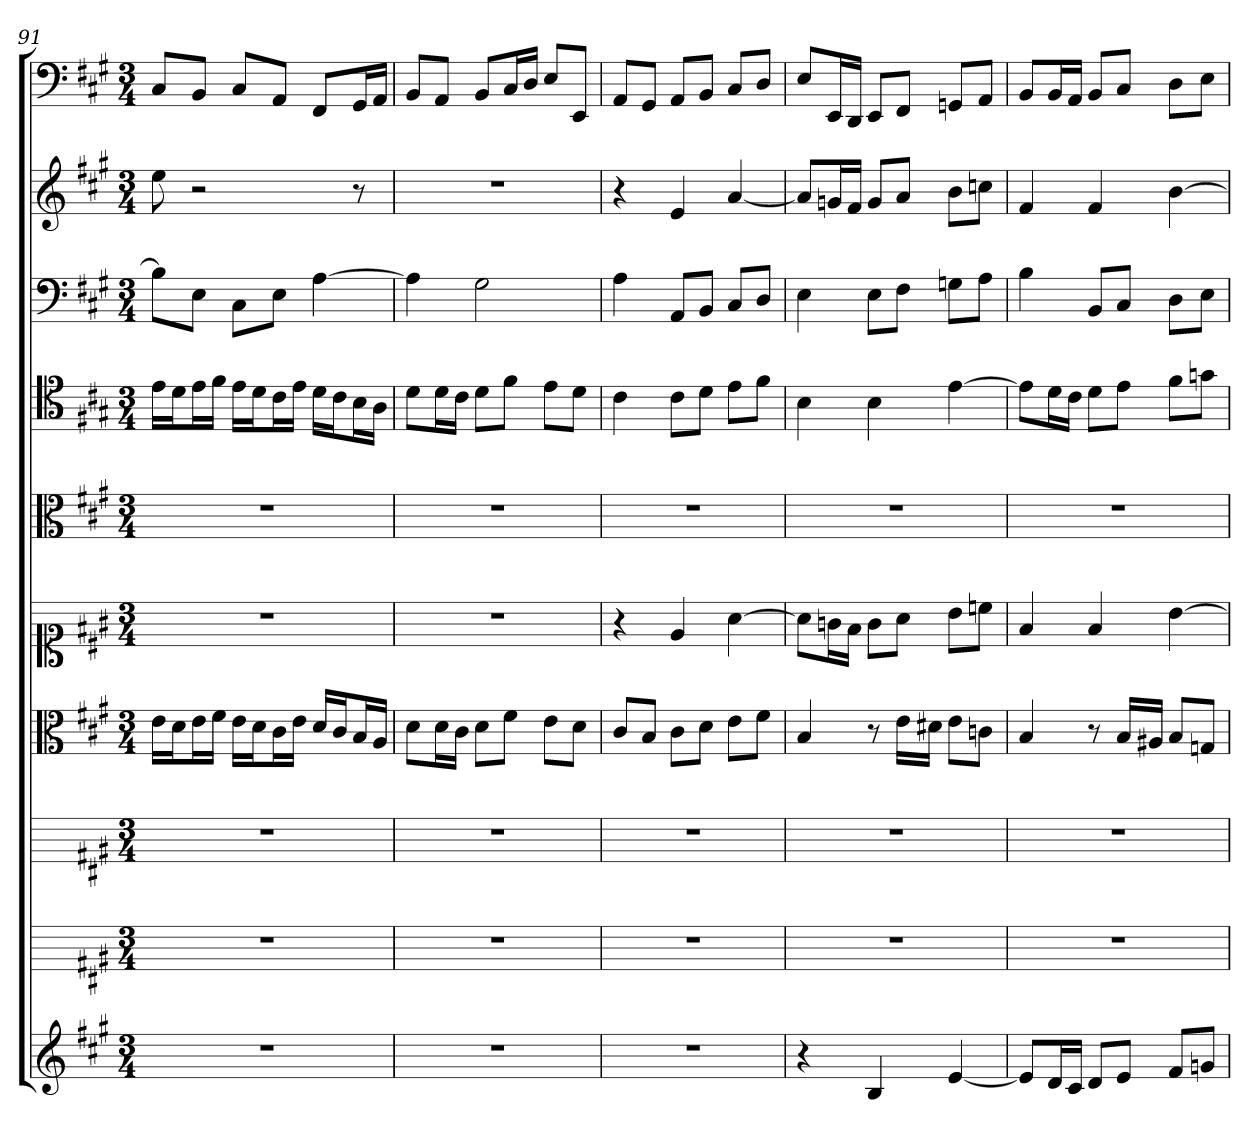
**kern	**kern	**kern	**kern	**kern	**kern	**kern	**kern	**kern	**kern
*part10	*part9	*part8	*part7	*part6	*part5	*part4	*part3	*part2	*part1
*staff10	*staff9	*staff8	*staff7	*staff6	*staff5	*staff4	*staff3	*staff2	*staff1
*	*	*	*clefC3	*clefC1	*clefC3	*clefC4	*clefF4	*	*clefF4
*k[f#c#g#]	*k[f#c#g#]	*k[f#c#g#]	*k[f#c#g#]	*k[f#c#g#]	*k[f#c#g#]	*k[f#c#g#]	*k[f#c#g#]	*k[f#c#g#]	*k[f#c#g#]
*A:	*A:	*A:	*A:	*A:	*A:	*A:	*A:	*A:	*A:
*M3/4	*M3/4	*M3/4	*M3/4	*M3/4	*M3/4	*M3/4	*M3/4	*M3/4	*M3/4
=91	=91	=91	=91	=91	=91	=91	=91	=91	=91
2.r	2.r	2.r	16e\LL	2.r	2.r	16e\LL	8B\L]	8ee	8C#/L
.	.	.	16d\J	.	.	16d\J	.	.	.
.	.	.	16e\L	.	.	16e\L	8E\J	2r	8BB/J
.	.	.	16f#\JJ	.	.	16f#\JJ	.	.	.
.	.	.	16e\LL	.	.	16e\LL	8C#\L	.	8C#/L
.	.	.	16d\J	.	.	16d\J	.	.	.
.	.	.	16c#\L	.	.	16c#\L	8E\J	.	8AA/J
.	.	.	16e\JJ	.	.	16e\JJ	.	.	.
.	.	.	16d/LL	.	.	16d\LL	[4A	.	8FF#/L
.	.	.	16c#/J	.	.	16c#\J	.	.	.
.	.	.	16B/L	.	.	16B\L	.	8r	16GG#/L
.	.	.	16A/JJ	.	.	16A\JJ	.	.	16AA/JJ
=92	=92	=92	=92	=92	=92	=92	=92	=92	=92
2.r	2.r	2.r	8d\L	2.r	2.r	8d\L	4A]	2.r	8BB/L
.	.	.	16d\L	.	.	16d\L	.	.	8AA/J
.	.	.	16c#\JJ	.	.	16c#\JJ	.	.	.
.	.	.	8d\L	.	.	8d\L	2G#	.	8BB/L
.	.	.	8f#\J	.	.	8f#\J	.	.	16C#/L
.	.	.	.	.	.	.	.	.	16D/JJ
.	.	.	8e\L	.	.	8e\L	.	.	8E/L
.	.	.	8d\J	.	.	8d\J	.	.	8EE/J
=93	=93	=93	=93	=93	=93	=93	=93	=93	=93
2.r	2.r	2.r	8c#/L	4r	2.r	4c#	4A	4r	8AA/L
.	.	.	8B/J	.	.	.	.	.	8GG#/J
.	.	.	8c#\L	4e	.	8c#\L	8AA/L	4e	8AA/L
.	.	.	8d\J	.	.	8d\J	8BB/J	.	8BB/J
.	.	.	8e\L	[4a	.	8e\L	8C#/L	[4a	8C#/L
.	.	.	8f#\J	.	.	8f#\J	8D/J	.	8D/J
=94	=94	=94	=94	=94	=94	=94	=94	=94	=94
4r	2.r	2.r	4B	8a\L]	2.r	4B	4E	8aL]	8E/L
.	.	.	.	16gn\L	.	.	.	16gnL	16EE/L
.	.	.	.	16f#\JJ	.	.	.	16f#JJ	16DD/JJ
4B	.	.	8r	8g\L	.	4B	8E\L	8gL	8EE/L
.	.	.	16e\LL	8a\J	.	.	8F#\J	8aJ	8FF#/J
.	.	.	16d#X\JJ	.	.	.	.	.	.
[4e	.	.	8e\L	8b\L	.	[4e	8Gn\L	8bL	8GGn/L
.	.	.	8cn\J	8ccn\J	.	.	8A\J	8ccnJ	8AA/J
=95	=95	=95	=95	=95	=95	=95	=95	=95	=95
8eL]	2.r	2.r	4B	4f#	2.r	8e\L]	4B	4f#	8BB/L
16dL	.	.	.	.	.	16d\L	.	.	16BB/L
16c#JJ	.	.	.	.	.	16c#\JJ	.	.	16AA/JJ
8dL	.	.	8r	4f#	.	8d\L	8BB/L	4f#	8BB/L
8eJ	.	.	16B/LL	.	.	8e\J	8C#/J	.	8C#/J
.	.	.	16A#X/JJ	.	.	.	.	.	.
8f#L	.	.	8B/L	[4b	.	8f#\L	8D\L	[4b	8D\L
8gnJ	.	.	8Gn/J	.	.	8gn\J	8E\J	.	8E\J
=	=	=	=	=	=	=	=	=	=
*-	*-	*-	*-	*-	*-	*-	*-	*-	*-
